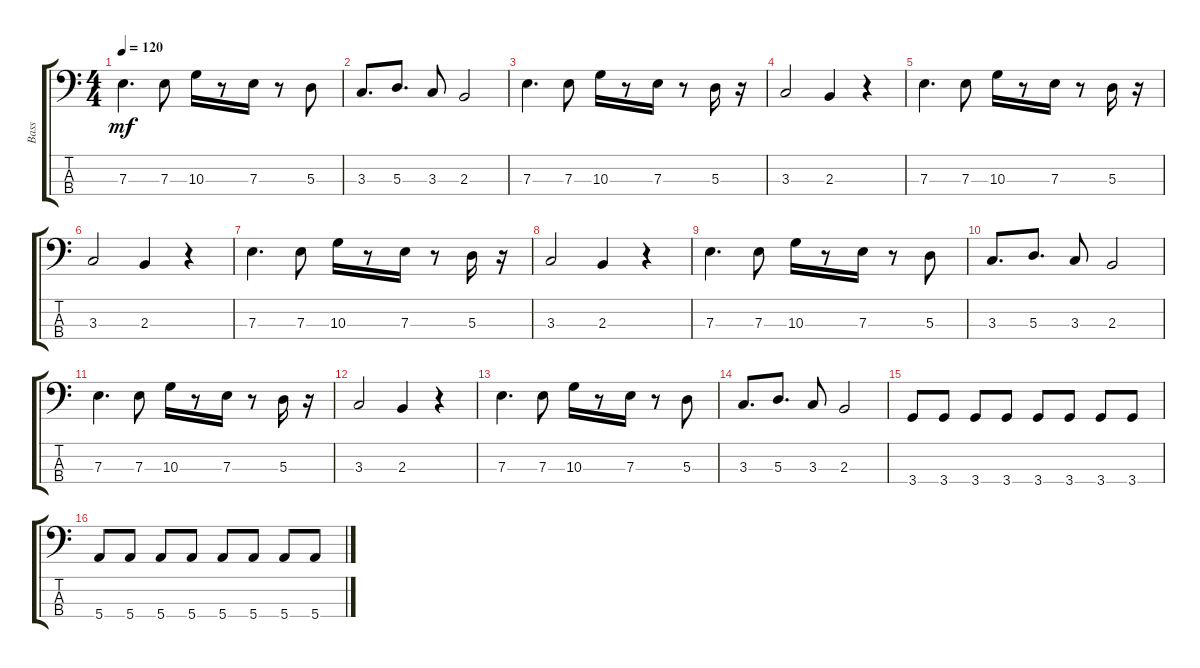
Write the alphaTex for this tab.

\track ("Bass" "Bass") {instrument electricbassfinger}
\staff {score tabs}
\tuning (G2 D2 A1 E1) {hide}
\ts (4 4)
\tempo 120
\clef f4
\ks c
7.3.4{d dy mf} 7.3.8 10.3.16 r.8 7.3.16 r.8 5.3.8 |
3.3.8{d} 5.3.8{d} 3.3.8 2.3.2 |
7.3.4{d} 7.3.8 10.3.16 r.8 7.3.16 r.8 5.3.16 r.16 |
3.3.2 2.3.4 r.4 |
7.3.4{d} 7.3.8 10.3.16 r.8 7.3.16 r.8 5.3.16 r.16 |
3.3.2 2.3.4 r.4 |
7.3.4{d} 7.3.8 10.3.16 r.8 7.3.16 r.8 5.3.16 r.16 |
3.3.2 2.3.4 r.4 |
7.3.4{d} 7.3.8 10.3.16 r.8 7.3.16 r.8 5.3.8 |
3.3.8{d} 5.3.8{d} 3.3.8 2.3.2 |
7.3.4{d} 7.3.8 10.3.16 r.8 7.3.16 r.8 5.3.16 r.16 |
3.3.2 2.3.4 r.4 |
7.3.4{d} 7.3.8 10.3.16 r.8 7.3.16 r.8 5.3.8 |
3.3.8{d} 5.3.8{d} 3.3.8 2.3.2 |
3.4.8 3.4.8 3.4.8 3.4.8 3.4.8 3.4.8 3.4.8 3.4.8 |
5.4.8 5.4.8 5.4.8 5.4.8 5.4.8 5.4.8 5.4.8 5.4.8
